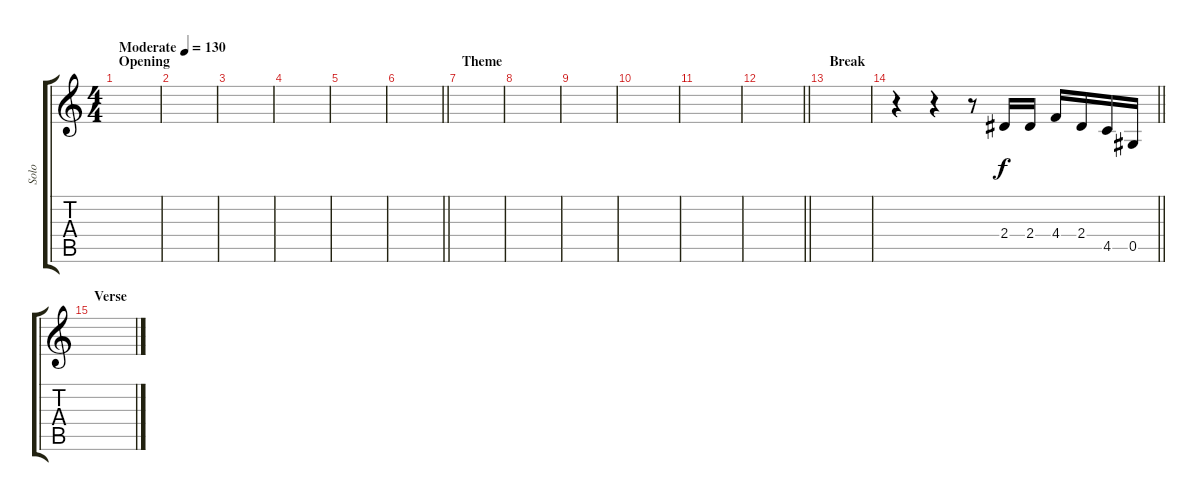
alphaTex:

\track ("Solo" "Solo") {instrument overdrivenguitar}
\staff {score tabs}
\tuning (Eb4 Bb3 Gb3 Db3 Ab2 Eb2) {hide}
\ts (4 4)
\section ("" "Opening")
\tempo (130 "Moderate")
\clef g2
\ks c
|
|
|
|
|
\barLineRight lightlight
|
\section ("" "Theme")
|
|
|
|
|
\barLineRight lightlight
|
\section ("" "Break")
|
\barLineRight lightlight
r.4 r.4 r.8 2.4.16 2.4.16 4.4.16 2.4.16 4.5.16 0.5.16 |
\section ("" "Verse")
